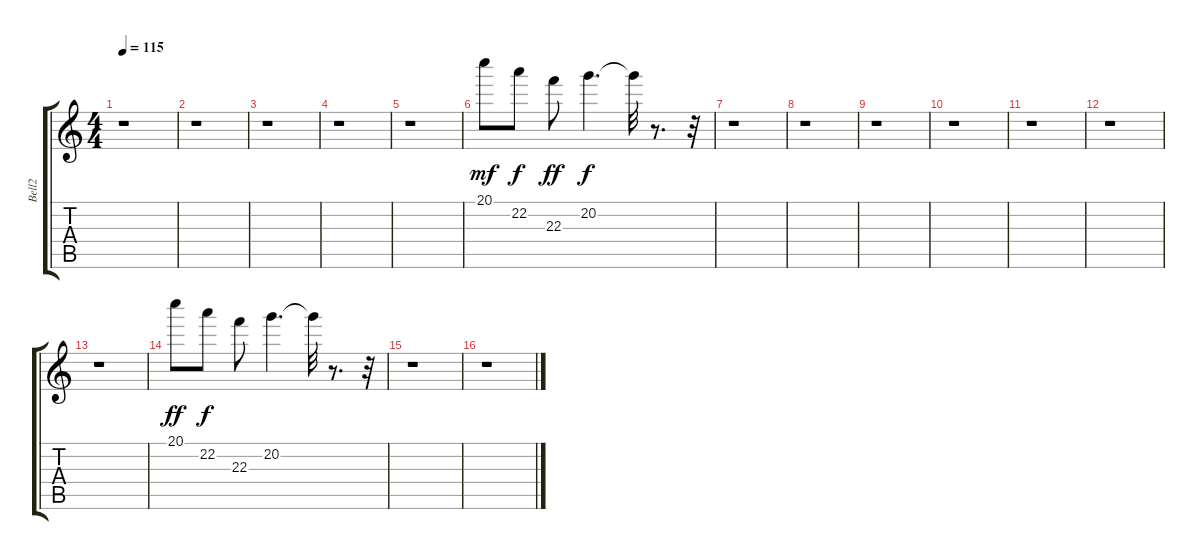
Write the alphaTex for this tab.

\track ("Bell2" "Bell2") {instrument acousticguitarnylon}
\staff {score tabs}
\tuning (E4 B3 G3 D3 A2 E2) {hide}
\ts (4 4)
\tempo 115
\clef g2
\ks c
r.1{dy mf} |
r.1 |
r.1 |
r.1 |
r.1 |
20.1.8 22.2.8{dy f} 22.3.8{dy ff} 20.2.4{d dy f} 20.2{t}.32 r.8{d} r.32 |
r.1 |
r.1 |
r.1 |
r.1 |
r.1 |
r.1 |
r.1 |
20.1.8{dy ff} 22.2.8{dy f} 22.3.8 20.2.4{d} 20.2{t}.32 r.8{d} r.32 |
r.1 |
r.1
